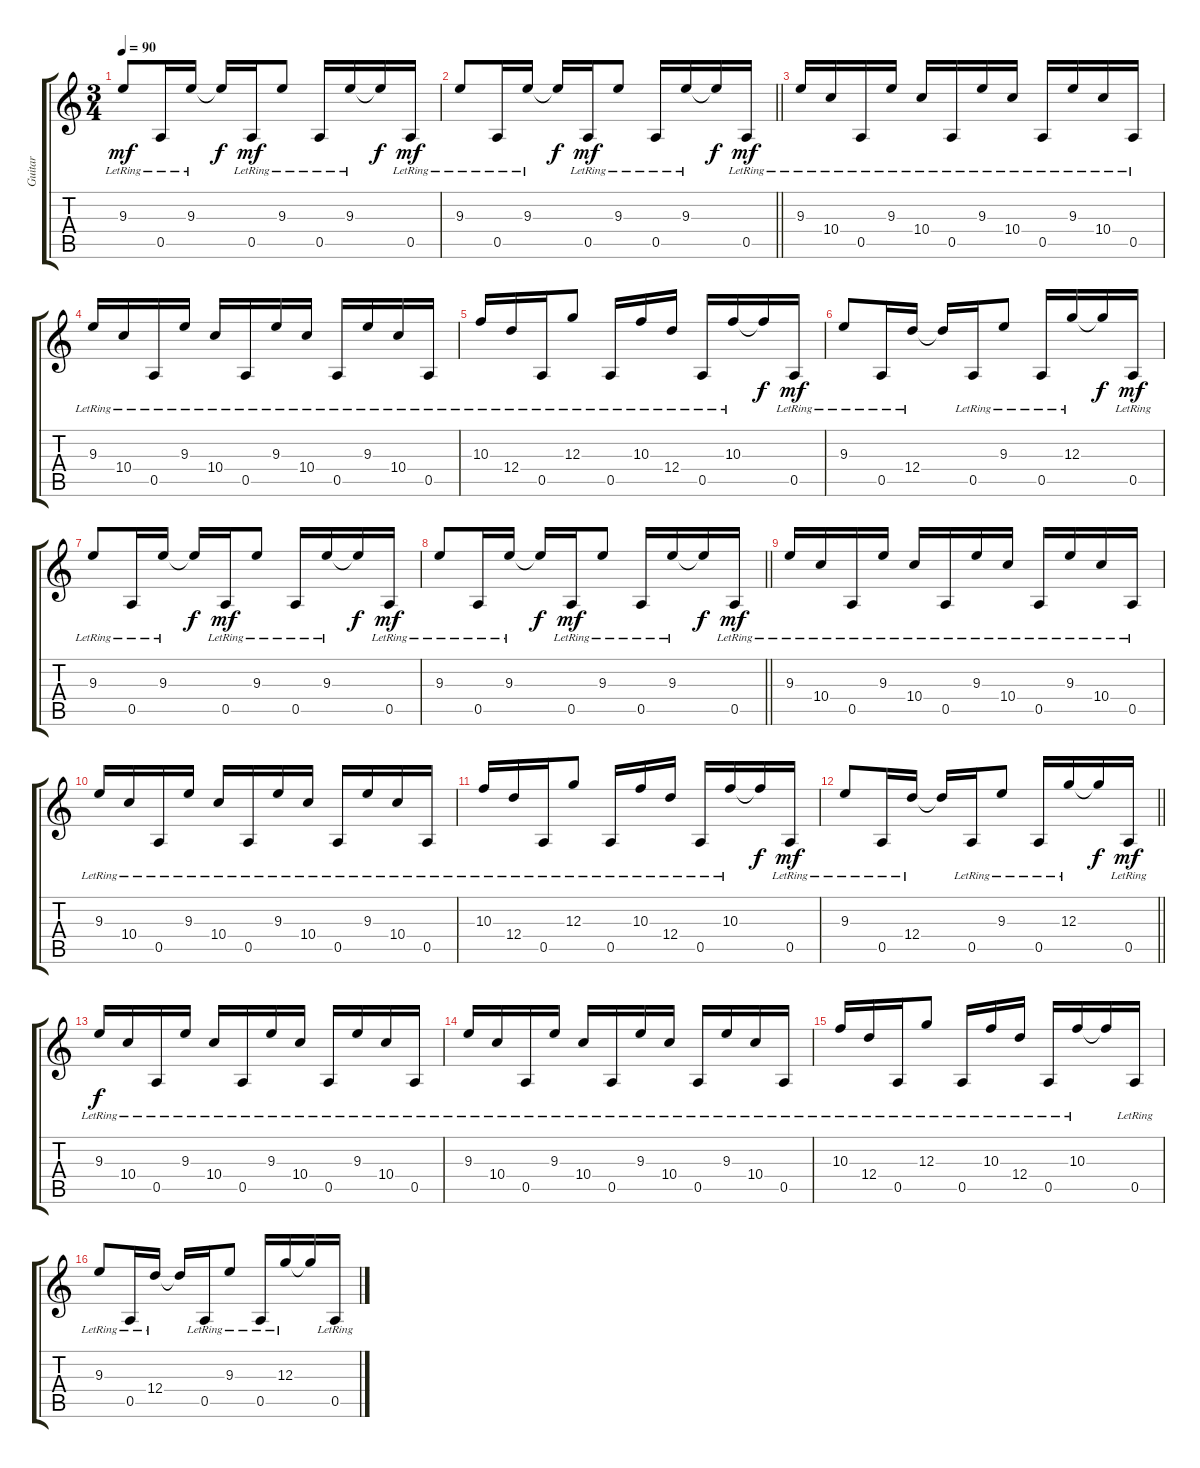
\track ("Guitar" "Guitar") {instrument electricguitarclean}
\staff {score tabs}
\tuning (E4 B3 G3 D3 A2 D2) {hide}
\ts (3 4)
\tempo 90
\clef g2
\ks c
9.3{lr}.8{dy mf} 0.5{lr}.16 9.3{lr}.16 9.3{t}.16{dy f} 0.5{lr}.16{dy mf} 9.3{lr}.8 0.5{lr}.16 9.3{lr}.16 9.3{t}.16{dy f} 0.5{lr}.16{dy mf} |
\barLineRight lightlight
9.3{lr}.8 0.5{lr}.16 9.3{lr}.16 9.3{t}.16{dy f} 0.5{lr}.16{dy mf} 9.3{lr}.8 0.5{lr}.16 9.3{lr}.16 9.3{t}.16{dy f} 0.5{lr}.16{dy mf} |
\section ("" "")
9.3{lr}.16 10.4{lr}.16 0.5{lr}.16 9.3{lr}.16 10.4{lr}.16 0.5{lr}.16 9.3{lr}.16 10.4{lr}.16 0.5{lr}.16 9.3{lr}.16 10.4{lr}.16 0.5{lr}.16 |
9.3{lr}.16 10.4{lr}.16 0.5{lr}.16 9.3{lr}.16 10.4{lr}.16 0.5{lr}.16 9.3{lr}.16 10.4{lr}.16 0.5{lr}.16 9.3{lr}.16 10.4{lr}.16 0.5{lr}.16 |
10.3{lr}.16 12.4{lr}.16 0.5{lr}.16 12.3{lr}.8 0.5{lr}.16 10.3{lr}.16 12.4{lr}.16 0.5{lr}.16 10.3{lr}.16 10.3{t}.16{dy f} 0.5{lr}.16{dy mf} |
9.3{lr}.8 0.5{lr}.16 12.4{lr}.16 12.4{t}.16 0.5{lr}.16 9.3{lr}.8 0.5{lr}.16 12.3{lr}.16 12.3{t}.16{dy f} 0.5{lr}.16{dy mf} |
9.3{lr}.8 0.5{lr}.16 9.3{lr}.16 9.3{t}.16{dy f} 0.5{lr}.16{dy mf} 9.3{lr}.8 0.5{lr}.16 9.3{lr}.16 9.3{t}.16{dy f} 0.5{lr}.16{dy mf} |
\barLineRight lightlight
9.3{lr}.8 0.5{lr}.16 9.3{lr}.16 9.3{t}.16{dy f} 0.5{lr}.16{dy mf} 9.3{lr}.8 0.5{lr}.16 9.3{lr}.16 9.3{t}.16{dy f} 0.5{lr}.16{dy mf} |
9.3{lr}.16 10.4{lr}.16 0.5{lr}.16 9.3{lr}.16 10.4{lr}.16 0.5{lr}.16 9.3{lr}.16 10.4{lr}.16 0.5{lr}.16 9.3{lr}.16 10.4{lr}.16 0.5{lr}.16 |
9.3{lr}.16 10.4{lr}.16 0.5{lr}.16 9.3{lr}.16 10.4{lr}.16 0.5{lr}.16 9.3{lr}.16 10.4{lr}.16 0.5{lr}.16 9.3{lr}.16 10.4{lr}.16 0.5{lr}.16 |
10.3{lr}.16 12.4{lr}.16 0.5{lr}.16 12.3{lr}.8 0.5{lr}.16 10.3{lr}.16 12.4{lr}.16 0.5{lr}.16 10.3{lr}.16 10.3{t}.16{dy f} 0.5{lr}.16{dy mf} |
\barLineRight lightlight
9.3{lr}.8 0.5{lr}.16 12.4{lr}.16 12.4{t}.16 0.5{lr}.16 9.3{lr}.8 0.5{lr}.16 12.3{lr}.16 12.3{t}.16{dy f} 0.5{lr}.16{dy mf} |
\section ("" "")
9.3{lr}.16{dy f instrument electricguitarclean} 10.4{lr}.16 0.5{lr}.16 9.3{lr}.16 10.4{lr}.16 0.5{lr}.16 9.3{lr}.16 10.4{lr}.16 0.5{lr}.16 9.3{lr}.16 10.4{lr}.16 0.5{lr}.16 |
9.3{lr}.16 10.4{lr}.16 0.5{lr}.16 9.3{lr}.16 10.4{lr}.16 0.5{lr}.16 9.3{lr}.16 10.4{lr}.16 0.5{lr}.16 9.3{lr}.16 10.4{lr}.16 0.5{lr}.16 |
10.3{lr}.16 12.4{lr}.16 0.5{lr}.16 12.3{lr}.8 0.5{lr}.16 10.3{lr}.16 12.4{lr}.16 0.5{lr}.16 10.3{lr}.16 10.3{t}.16 0.5{lr}.16 |
9.3{lr}.8 0.5{lr}.16 12.4{lr}.16 12.4{t}.16 0.5{lr}.16 9.3{lr}.8 0.5{lr}.16 12.3{lr}.16 12.3{t}.16 0.5{lr}.16
